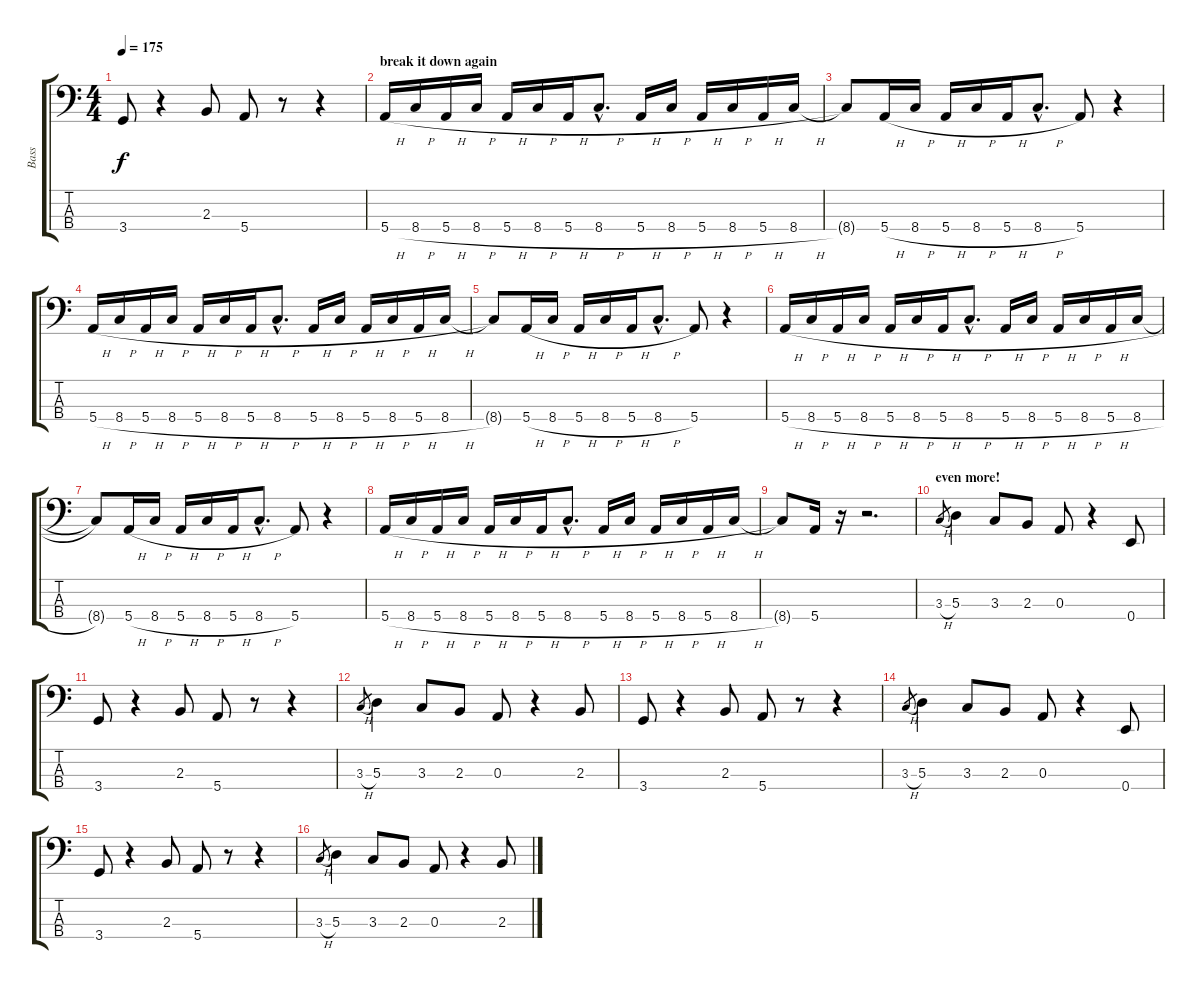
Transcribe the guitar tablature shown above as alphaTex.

\track ("Bass" "Bass") {instrument slapbass1}
\staff {score tabs}
\tuning (G2 D2 A1 E1) {hide}
\ts (4 4)
\tempo 175
\clef f4
\ks c
3.4.8{dy f} r.4 2.3.8 5.4.8 r.8 r.4 |
\section ("" "break it down again")
5.4{h}.16 8.4{h}.16 5.4{h}.16 8.4{h}.16 5.4{h}.16 8.4{h}.16 5.4{h}.16 8.4{h hac}.8{d} 5.4{h}.16 8.4{h}.16 5.4{h}.16 8.4{h}.16 5.4{h}.16 8.4{h}.16 |
8.4{t}.8 5.4{h}.16 8.4{h}.16 5.4{h}.16 8.4{h}.16 5.4{h}.16 8.4{h hac}.8{d} 5.4.8 r.4 |
5.4{h}.16 8.4{h}.16 5.4{h}.16 8.4{h}.16 5.4{h}.16 8.4{h}.16 5.4{h}.16 8.4{h hac}.8{d} 5.4{h}.16 8.4{h}.16 5.4{h}.16 8.4{h}.16 5.4{h}.16 8.4{h}.16 |
8.4{t}.8 5.4{h}.16 8.4{h}.16 5.4{h}.16 8.4{h}.16 5.4{h}.16 8.4{h hac}.8{d} 5.4.8 r.4 |
5.4{h}.16 8.4{h}.16 5.4{h}.16 8.4{h}.16 5.4{h}.16 8.4{h}.16 5.4{h}.16 8.4{h hac}.8{d} 5.4{h}.16 8.4{h}.16 5.4{h}.16 8.4{h}.16 5.4{h}.16 8.4{h}.16 |
8.4{t}.8 5.4{h}.16 8.4{h}.16 5.4{h}.16 8.4{h}.16 5.4{h}.16 8.4{h hac}.8{d} 5.4.8 r.4 |
5.4{h}.16 8.4{h}.16 5.4{h}.16 8.4{h}.16 5.4{h}.16 8.4{h}.16 5.4{h}.16 8.4{h hac}.8{d} 5.4{h}.16 8.4{h}.16 5.4{h}.16 8.4{h}.16 5.4{h}.16 8.4{h}.16 |
8.4{t}.8 5.4.16 r.16 r.2{d} |
\section ("" "even more!")
3.3{h}.8{gr} 5.3.4 3.3.8 2.3.8 0.3.8 r.4 0.4.8 |
3.4.8 r.4 2.3.8 5.4.8 r.8 r.4 |
3.3{h}.8{gr} 5.3.4 3.3.8 2.3.8 0.3.8 r.4 2.3.8 |
3.4.8 r.4 2.3.8 5.4.8 r.8 r.4 |
3.3{h}.8{gr} 5.3.4 3.3.8 2.3.8 0.3.8 r.4 0.4.8 |
3.4.8 r.4 2.3.8 5.4.8 r.8 r.4 |
3.3{h}.8{gr} 5.3.4 3.3.8 2.3.8 0.3.8 r.4 2.3.8
